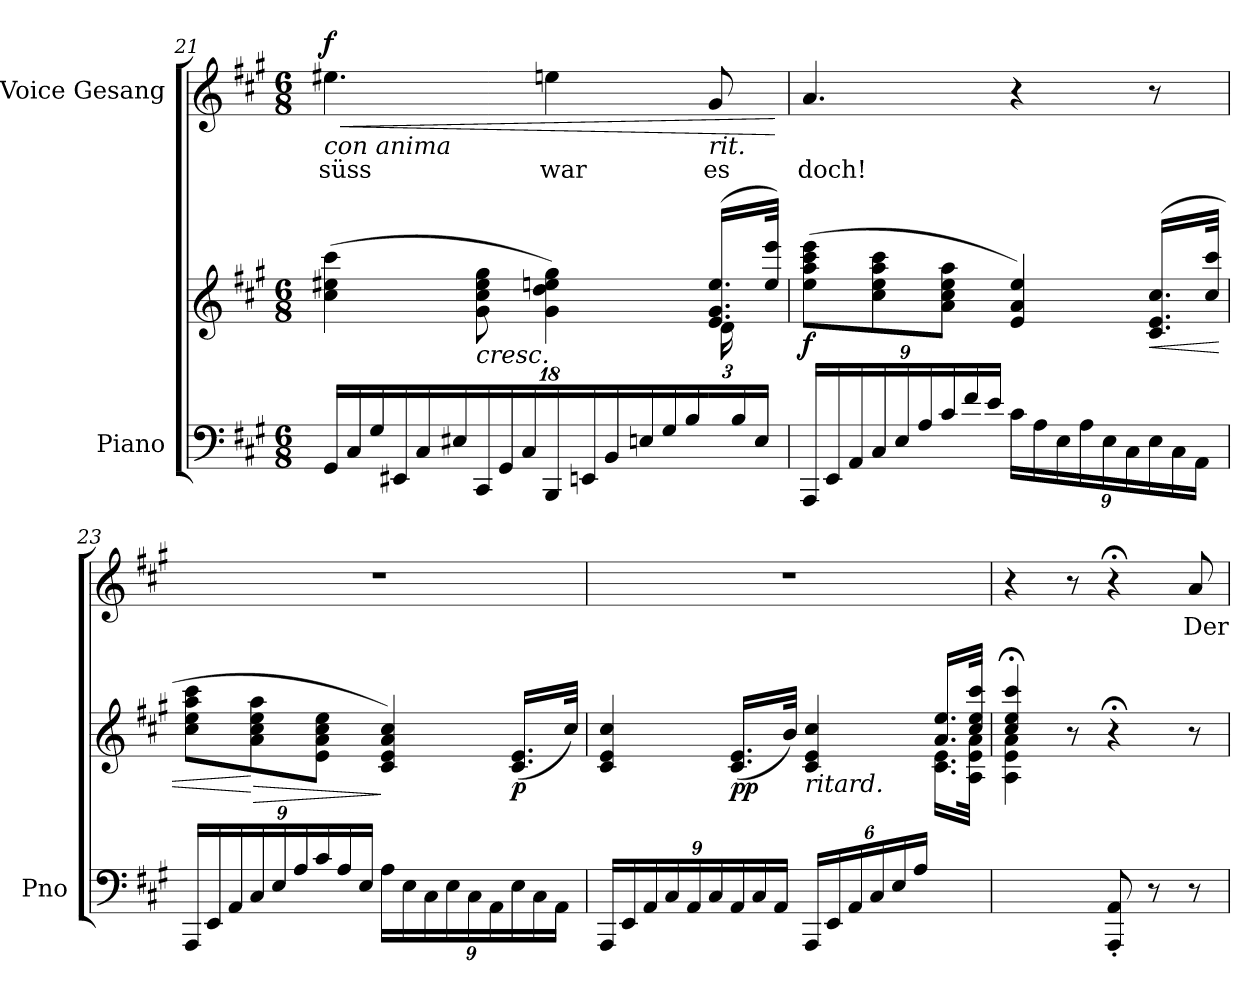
**kern	**kern	**dynam	**kern	**text	**dynam
*part2	*part2	*part2	*part1	*part1	*part1
*staff3	*staff2	*staff2/3	*staff1	*staff1	*staff1
*I"Piano	*	*	*I"Voice Gesang	*	*
*I'Pno	*	*	*	*	*
!!LO:LB:g=z
*clefF4	*clefG2	*	*clefG2	*	*
*k[f#c#g#]	*k[f#c#g#]	*	*k[f#c#g#]	*	*
*M6/8	*M6/8	*	*M6/8	*	*
*Xbrackettup	*	*	*	*	*
=21	=21	=21	=21	=21	=21
*	*^	*	*	*	*
!	!	!	!	!LO:TX:b:i:t=con anima	!	!
!	!	!	!	!	!LO:LY:b	!LO:HP:b
!	!	!	!	!	!	!LO:DY:n=1:a
24GG#/LL	(4cc#\ 4ee#X\ 4ccc#\	8ryy	.	4.ee#X\	süss	< f
24C#/	.	.	.	.	.	.
24G#/JJ	.	.	.	.	.	.
*	*v	*v	*	*	*	*
24EE#X/LL	.	.	.	.	.
24C#/	.	.	.	.	.
24E#X/JJ	.	.	.	.	.
!	!	!LO:HP:b	!	!	!
24CC#/LL	8g#\ 8cc#\ 8ee#\ 8gg#\	<	.	.	.
24GG#/	.	.	.	.	.
24C#/JJ	.	.	.	.	.
!	!	!	!	!LO:LY:b	!
24BBB/LL	4g#\ 4dd\ 4een\ 4gg#\)	.	4een\	war	.
24EEn/	.	.	.	.	.
24BB/JJ	.	.	.	.	.
24En/LL	.	.	.	.	.
24G#/	.	.	.	.	.
24B/JJ	.	.	.	.	.
*	*^	*	*	*	*
*	*	*Xbrackettup	*	*	*	*
!	!	!	!	!LO:TX:b:i:t=rit.	!	!
!	!	!	!	!	!LO:LY:b	!
24ryy	(>16.e/ 16.g#/ 16.ee/LL	(<24d\LL	.	8g#/	es	.
24B/	.	12ryy	.	.	.	.
24E/JJ)	.	.	.	.	.	.
.	32ee/ 32eee/JJk)	.	.	.	.	.
*	*v	*v	*	*	*	*
.	.	.	.	.	[
!!LO:PB:g=z
=22	=22	=22	=22	=22	=22
*brackettup	*	*	*	*	*
!	!	!LO:DY:b	!	!LO:LY:b	!
24AAA/LL	(8ee\ 8aa\ 8ccc#\ 8eee\L	f	4.a/	doch!	.
24EE/	.	.	.	.	.
24AA/	.	.	.	.	.
24C#/	8cc#\ 8ee\ 8aa\ 8ccc#\	[	.	.	.
24E/	.	.	.	.	.
24A/	.	.	.	.	.
24c#/	8a\ 8cc#\ 8ee\ 8aa\J	.	.	.	.
24f#/	.	.	.	.	.
24e/JJ	.	.	.	.	.
24c#\LL	4e/ 4a/ 4ee/)	.	4r	.	.
24A\	.	.	.	.	.
24E\	.	.	.	.	.
24A\	.	.	.	.	.
24E\	.	.	.	.	.
24C#\	.	.	.	.	.
!	!	!LO:HP:b	!	!	!
24E\	(>16.c#/ 16.e/ 16.cc#/LL	<	8r	.	.
24C#\	.	.	.	.	.
24AA\JJ	.	.	.	.	.
.	32cc#/ 32ccc#/JJk	.	.	.	.
!!LO:LB:g=z
=23	=23	=23	=23	=23	=23
24AAA/LL	8cc#\ 8ee\ 8aa\ 8ccc#\L	.	2.r	.	.
24EE/	.	.	.	.	.
24AA/	.	.	.	.	.
!	!	!LO:HP:n=1:b	!	!	!
24C#/	8a\ 8cc#\ 8ee\ 8aa\	[ >	.	.	.
24E/	.	.	.	.	.
24A/	.	.	.	.	.
24c#/	8e\ 8a\ 8cc#\ 8ee\J	.	.	.	.
24A/	.	.	.	.	.
24E/JJ	.	.	.	.	.
24A\LL	4c#/ 4e/ 4a/ 4cc#/)	]	.	.	.
24E\	.	.	.	.	.
24C#\	.	.	.	.	.
24E\	.	.	.	.	.
24C#\	.	.	.	.	.
24AA\	.	.	.	.	.
!	!	!LO:DY:b	!	!	!
24E\	(16.c#/ 16.e/LL	p	.	.	.
24C#\	.	.	.	.	.
24AA\JJ	.	.	.	.	.
.	32cc#/JJk)	.	.	.	.
!!LO:LB:g=z
=24	=24	=24	=24	=24	=24
*	*^	*	*	*	*
24AAA/LL	4c#/ 4e/ 4cc#/	8ryy	.	2.r	.	.
24EE/	.	.	.	.	.	.
24AA/	.	.	.	.	.	.
*	*v	*v	*	*	*	*
24C#/	.	.	.	.	.
24AA/	.	.	.	.	.
24C#/	.	.	.	.	.
!	!	!LO:DY:b	!	!	!
24AA/	(16.c#/ 16.e/LL	pp	.	.	.
24C#/	.	.	.	.	.
24AA/JJ	.	.	.	.	.
.	32b/JJk)	.	.	.	.
!	!LO:TX:b:i:t=ritard.	!	!	!	!
24AAA/LL	4c#/ 4e/ 4cc#/	.	.	.	.
24EE/	.	.	.	.	.
24AA/	.	.	.	.	.
24C#/	.	.	.	.	.
24E/	.	.	.	.	.
24A/JJ	.	.	.	.	.
*	*^	*	*	*	*
8ryy	16.a/ 16.ee/LL	16.c#\ 16.e\LL	.	.	.	.
.	32cc#/ 32ee/ 32ccc#/JJk	32A\ 32e\ 32a\JJk	.	.	.	.
=25	=25	=25	=25	=25	=25	=25
4ryy	4cc#/;< 4ee/;< 4ccc#/;<	4A\ 4e\ 4a\	.	4r	.	.
8ryy	8r	2ryy	.	8r	.	.
8AAA/' 8AA/'	4r;<	.	.	4r;<	.	.
8r	.	.	.	.	.	.
!	!	!	!	!	!LO:LY:b	!
8r	8r	.	.	8a/	Der	.
*	*v	*v	*	*	*	*
=	=	=	=	=	=
*-	*-	*-	*-	*-	*-
